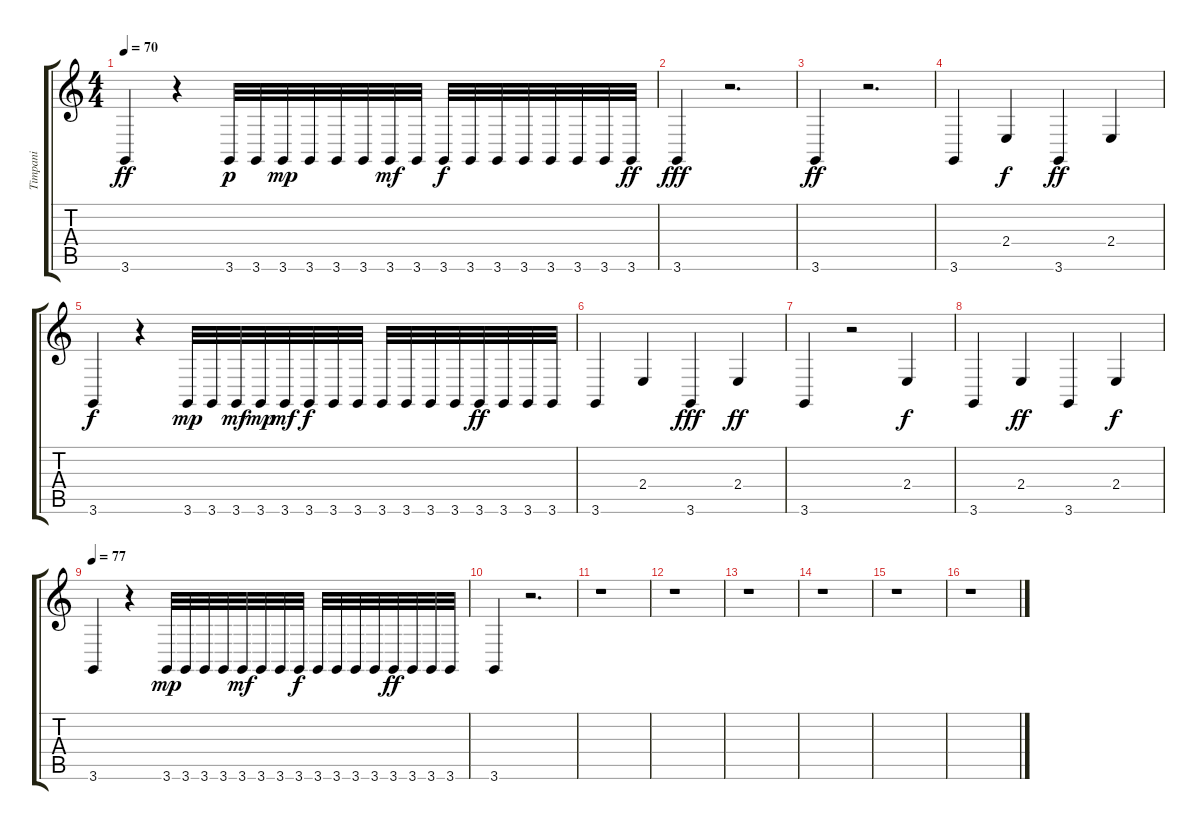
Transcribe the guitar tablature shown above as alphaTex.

\track ("Timpani" "Timpani") {instrument timpani}
\staff {score tabs}
\tuning (E4 B3 G3 D3 A2 E2) {hide}
\ts (4 4)
\tempo 70
\clef g2
\ks c
3.6.4{dy ff} r.4 3.6.32{dy p} 3.6.32 3.6.32{dy mp} 3.6.32 3.6.32 3.6.32 3.6.32{dy mf} 3.6.32 3.6.32{dy f} 3.6.32 3.6.32 3.6.32 3.6.32 3.6.32 3.6.32 3.6.32{dy ff} |
3.6.4{dy fff} r.2{d} |
3.6.4{dy ff} r.2{d} |
3.6.4 2.4.4{dy f} 3.6.4{dy ff} 2.4.4 |
3.6.4{dy f} r.4 3.6.32{dy mp} 3.6.32 3.6.32{dy mf} 3.6.32{dy mp} 3.6.32{dy mf} 3.6.32{dy f} 3.6.32 3.6.32 3.6.32 3.6.32 3.6.32 3.6.32 3.6.32{dy ff} 3.6.32 3.6.32 3.6.32 |
3.6.4 2.4.4 3.6.4{dy fff} 2.4.4{dy ff} |
3.6.4 r.2 2.4.4{dy f} |
3.6.4 2.4.4{dy ff} 3.6.4 2.4.4{dy f} |
\tempo 77
3.6.4 r.4 3.6.32{dy mp} 3.6.32 3.6.32 3.6.32 3.6.32{dy mf} 3.6.32 3.6.32 3.6.32{dy f} 3.6.32 3.6.32 3.6.32 3.6.32 3.6.32{dy ff} 3.6.32 3.6.32 3.6.32 |
3.6.4 r.2{d} |
r.1 |
r.1 |
r.1 |
r.1 |
r.1 |
r.1
